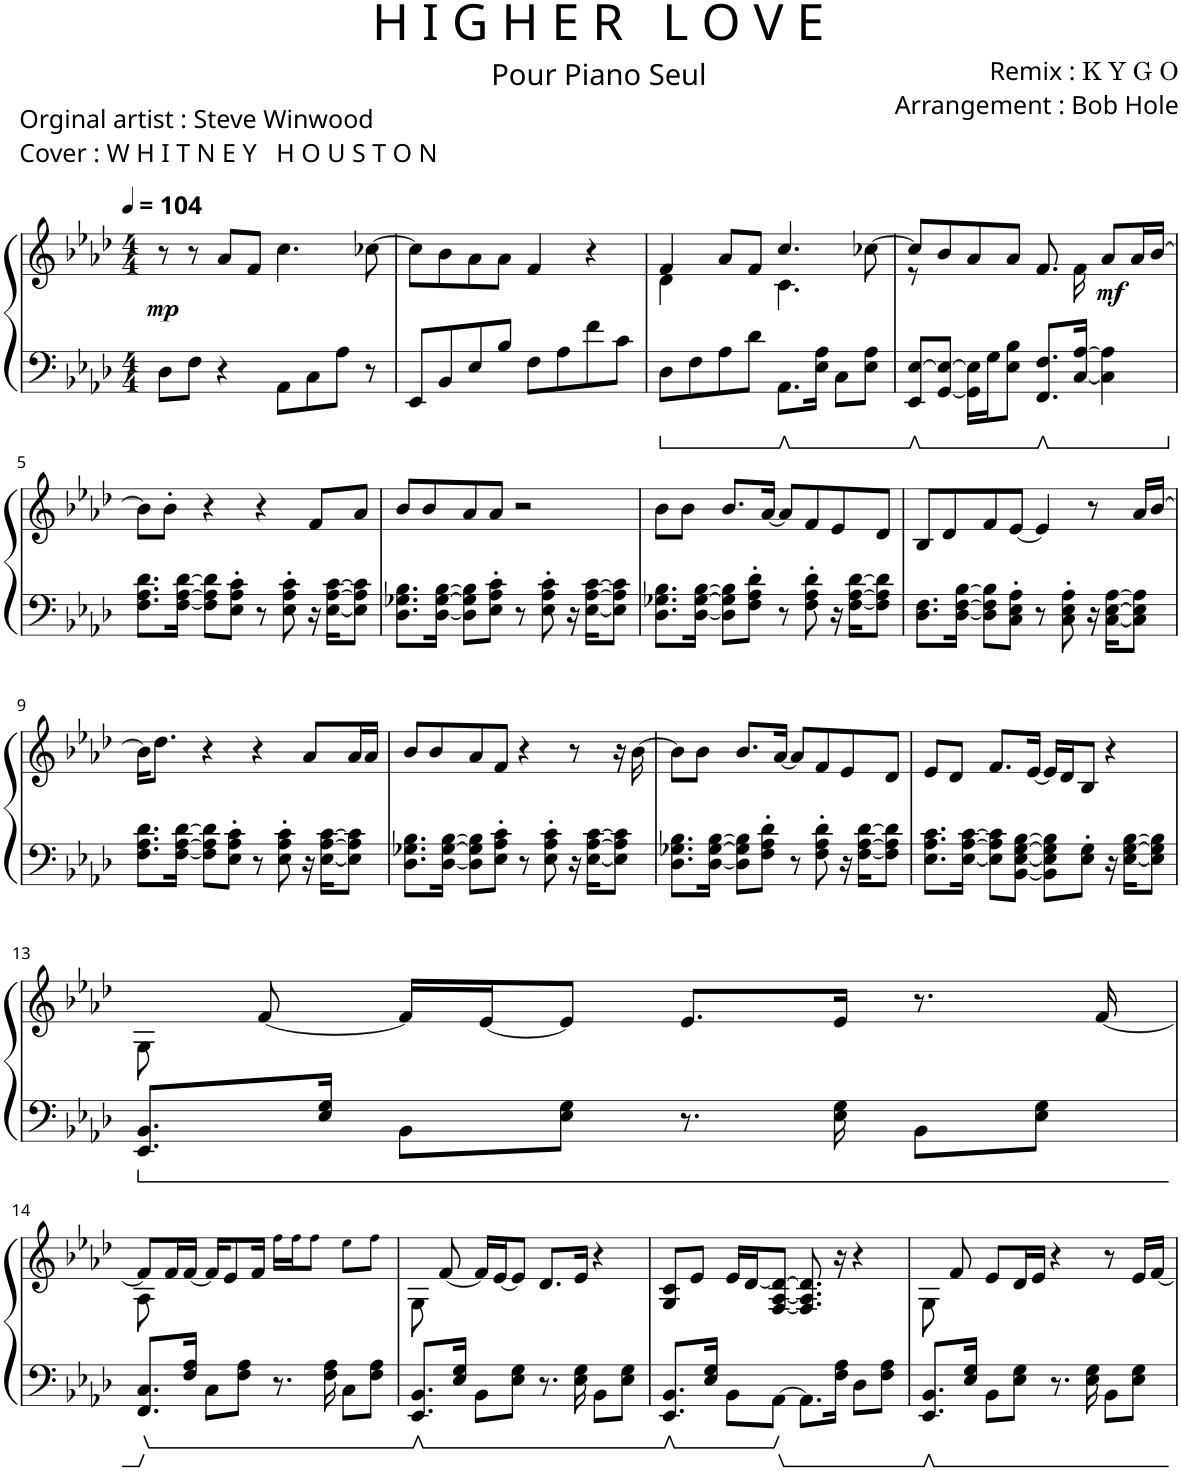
**kern	**kern	**dynam
*part1	*part1	*part1
*staff2	*staff1	*staff1/2
*I"Piano	*	*
*I'Pno.	*	*
*clefF4	*clefG2	*
*k[b-e-a-d-]	*k[b-e-a-d-]	*
*M4/4	*M4/4	*
*MM104	*MM104	*
=1	=1	=1
!	!	!LO:DY:b
8D-\L	8r	mp
8F\J	8r	.
4r	8a-/L	.
.	8f/J	.
8AA-\L	4.cc\	.
8C\	.	.
8A-\J	.	.
8r	[8cc-X\	.
=2	=2	=2
8EE-/L	8cc-\L]	.
8BB-/	8b-\	.
8E-/	8a-\	.
8B-/J	8a-\J	.
8F\L	4f/	.
8A-\	.	.
8f\	4r	.
8c\J	.	.
=3	=3	=3
*	*^	*
8D-\L	4f/	4d-\	.
8F\	.	.	.
8A-\	8a-/L	4ryy	.
8d-\J	8f/J	.	.
8.AA-\L	4.cc/	4.c\	.
16E-\ 16A-\Jk	.	.	.
8C\L	.	.	.
8E-\ 8A-\J	[8cc-X\	8ryy	.
=4	=4	=4	=4
8EE-/ [8E-/L	8cc-/L]	8r	.
[8GG/ 8E-/_J	8b-/	2..ryy	.
16GG\] 16E-\]LL	8a-/	.	.
16G\J	.	.	.
8E-\ 8B-\J	8a-/J	.	.
8.FF/ 8.F/L	8.f/	.	.
[16C/ [16A-/Jk	16f\	.	.
!	!	!	!LO:DY:b
4C\] 4A-\]	8a-/L	.	mf
.	16a-/L	.	.
.	[16b-/JJ	.	.
*	*v	*v	*
!!LO:LB:g=z
=5	=5	=5
8.F\ 8.A-\ 8.d-\L	8b-\L]	.
.	8b-'\J	.
[16F\ [16A-\ [16d-\Jk	.	.
8F\] 8A-\] 8d-\]L	4r	.
8E-\' 8A-\' 8c\'J	.	.
8r	4r	.
8E-\' 8A-\' 8c\'	.	.
16r	8f/L	.
[16E-\ [16A-\ [16c\KL	.	.
8E-\] 8A-\] 8c\]J	8a-/J	.
=6	=6	=6
8.D-\ 8.G-X\ 8.B-\L	8b-/L	.
.	8b-/	.
[16D-\ [16G-\ [16B-\Jk	.	.
8D-\] 8G-\] 8B-\]L	8a-/	.
8E-\' 8A-\' 8c\'J	8a-/J	.
8r	2r	.
8E-\' 8A-\' 8c\'	.	.
16r	.	.
[16E-\ [16A-\ [16c\KL	.	.
8E-\] 8A-\] 8c\]J	.	.
=7	=7	=7
8.D-\ 8.G-X\ 8.B-\L	8b-\L	.
.	8b-\J	.
[16D-\ [16G-\ [16B-\Jk	.	.
8D-\] 8G-\] 8B-\]L	8.b-/L	.
8F\' 8A-\' 8d-\'J	.	.
.	[16a-/Jk	.
8r	8a-/L]	.
8F\' 8A-\' 8d-\'	8f/	.
16r	8e-/	.
[16F\ [16A-\ [16d-\KL	.	.
8F\] 8A-\] 8d-\]J	8d-/J	.
=8	=8	=8
8.D-\ 8.F\L	8B-/L	.
.	8d-/	.
[16D-\ [16F\ [16B-\Jk	.	.
8D-\] 8F\] 8B-\]L	8f/	.
8C\' 8E-\' 8A-\'J	[8e-/J	.
8r	4e-/]	.
8C\' 8E-\' 8A-\'	.	.
16r	8r	.
[16C\ [16E-\ [16A-\KL	.	.
8C\] 8E-\] 8A-\]J	16a-/LL	.
.	[16b-/JJ	.
!!LO:LB:g=z
=9	=9	=9
8.F\ 8.A-\ 8.d-\L	16b-\KL]	.
.	8.dd-\J	.
[16F\ [16A-\ [16d-\Jk	.	.
8F\] 8A-\] 8d-\]L	4r	.
8E-\' 8A-\' 8c\'J	.	.
8r	4r	.
8E-\' 8A-\' 8c\'	.	.
16r	8a-/L	.
[16E-\ [16A-\ [16c\KL	.	.
8E-\] 8A-\] 8c\]J	16a-/L	.
.	16a-/JJ	.
=10	=10	=10
8.D-\ 8.G-X\ 8.B-\L	8b-/L	.
.	8b-/	.
[16D-\ [16G-\ [16B-\Jk	.	.
8D-\] 8G-\] 8B-\]L	8a-/	.
8E-\' 8A-\' 8c\'J	8f/J	.
8r	4r	.
8E-\' 8A-\' 8c\'	.	.
16r	8r	.
[16E-\ [16A-\ [16c\KL	.	.
8E-\] 8A-\] 8c\]J	16r	.
.	[16b-\	.
=11	=11	=11
8.D-\ 8.G-X\ 8.B-\L	8b-\L]	.
.	8b-\J	.
[16D-\ [16G-\ [16B-\Jk	.	.
8D-\] 8G-\] 8B-\]L	8.b-/L	.
8F\' 8A-\' 8d-\'J	.	.
.	[16a-/Jk	.
8r	8a-/L]	.
8F\' 8A-\' 8d-\'	8f/	.
16r	8e-/	.
[16F\ [16A-\ [16d-\KL	.	.
8F\] 8A-\] 8d-\]J	8d-/J	.
=12	=12	=12
8.E-\ 8.A-\ 8.c\L	8e-/L	.
.	8d-/J	.
[16E-\ [16A-\ [16c\Jk	.	.
8E-\] 8A-\] 8c\]L	8.f/L	.
[8BB-\ [8E-\ [8G\ [8B-\J	.	.
.	[16e-/Jk	.
8BB-\] 8E-\] 8G\] 8B-\]L	16e-/LL]	.
.	16d-/J	.
8E-\' 8G\'J	8B-/J	.
16r	4r	.
[16E-\ [16G\ [16B-\KL	.	.
8E-\] 8G\] 8B-\]J	.	.
!!LO:LB:g=z
=13	=13	=13
8.EE-/ 8.BB-/L	8G\	.
.	[8f/	.
16E-/ 16G/Jk	.	.
8BB-\L	16f/LL]	.
.	[16e-/J	.
8E-\ 8G\J	8e-/J]	.
8.r	8.e-/L	.
16E-\ 16G\	16e-/Jk	.
8BB-\L	8.r	.
8E-\ 8G\J	.	.
.	[<16f/	.
!!LO:LB:g=z
=14	=14	=14
*	*^	*
8.FF/ 8.C/L	8f/L]	8A-\	.
.	16f/L	2..ryy	.
16F/ 16A-/Jk	[16f/JJ	.	.
8C\L	16f/KL]	.	.
.	8e-/	.	.
8F\ 8A-\J	.	.	.
.	16f/Jk	.	.
8.r	16ff!\LL	.	.
.	16ff!\J	.	.
.	8ff!\J	.	.
16F\ 16A-\	.	.	.
8C\L	8ee-!\L	.	.
8F\ 8A-\J	8ff!\J	.	.
*	*v	*v	*
=15	=15	=15
8.EE-/ 8.BB-/L	8G\	.
.	[8f/	.
16E-/ 16G/Jk	.	.
8BB-\L	16f/LL]	.
.	[16e-/J	.
8E-\ 8G\J	8e-/J]	.
8.r	8.d-/L	.
16E-\ 16G\	16e-/Jk	.
8BB-\L	4r	.
8E-\ 8G\J	.	.
=16	=16	=16
8.EE-/ 8.BB-/L	8G/ 8c/L	.
.	8e-/J	.
16E-/ 16G/Jk	.	.
8BB-\L	16e-/LL	.
.	[16d-/J	.
[8AA-\J	[8F/ [8A-/ 8d-/_J	.
8.AA-\L]	8.F/] 8.A-/] 8.d-/]	.
16F\ 16A-\Jk	16r	.
8D-\L	4r	.
8F\ 8A-\J	.	.
=17	=17	=17
8.EE-/ 8.BB-/L	8G\	.
.	8f/	.
16E-/ 16G/Jk	.	.
8BB-\L	8e-/L	.
8E-\ 8G\J	16d-/L	.
.	16e-/JJ	.
8.r	4r	.
16E-\ 16G\	.	.
8BB-\L	8r	.
8E-\ 8G\J	16e-/LL	.
.	[<16f/JJ	.
=	=	=
*-	*-	*-
